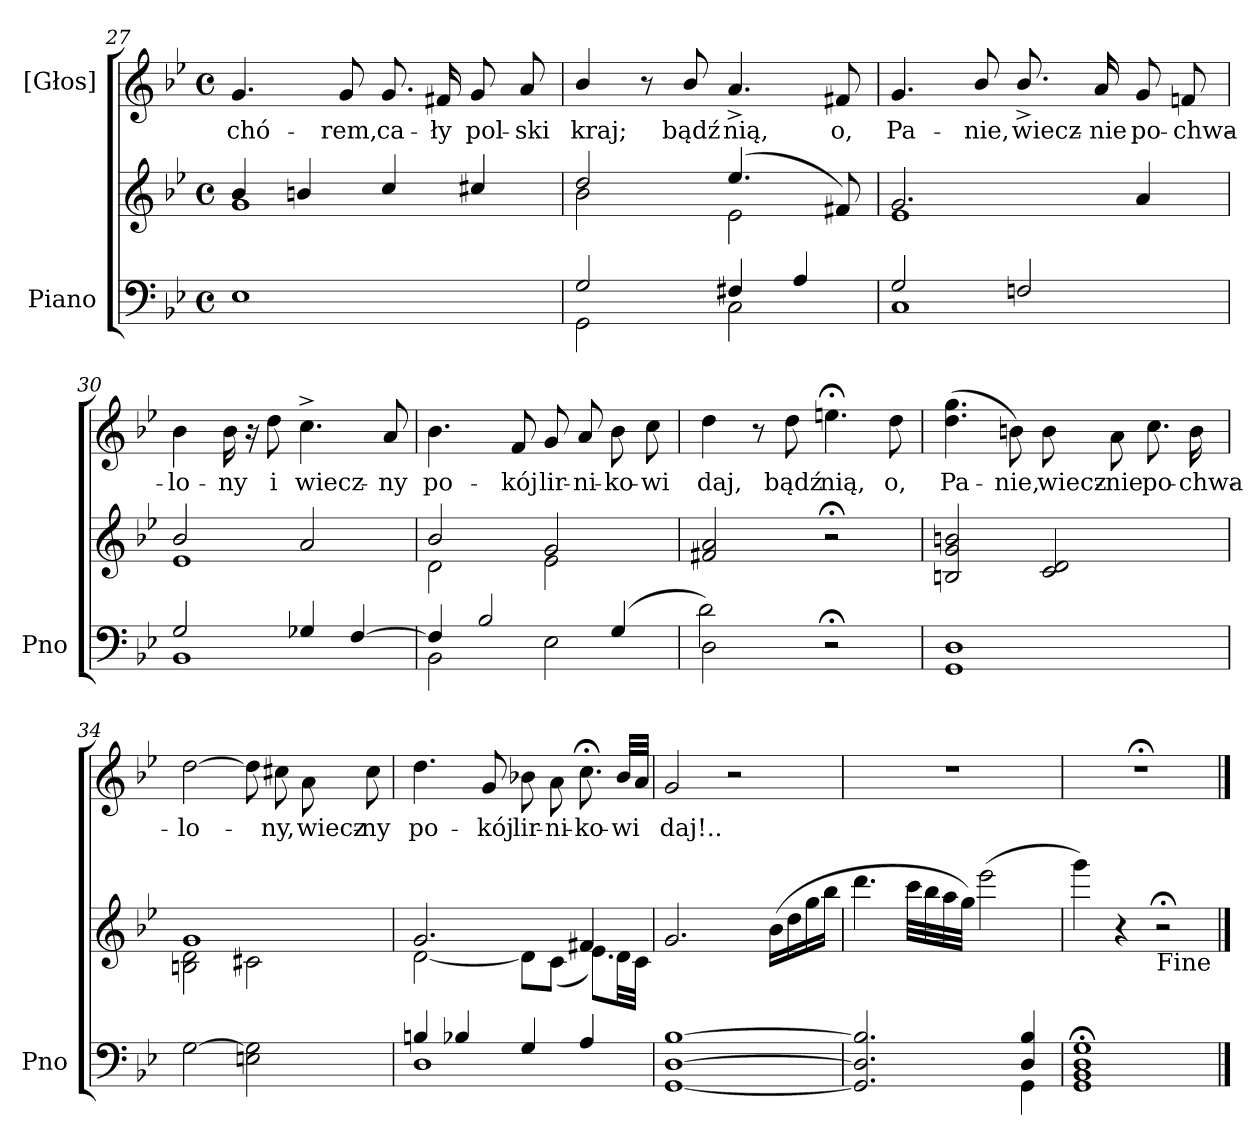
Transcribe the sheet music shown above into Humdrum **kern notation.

**kern	**kern	**kern	**text
*part2	*part2	*part1	*part1
*staff3	*staff2	*staff1	*staff1
*I"Piano	*	*I"[Głos]	*
*I'Pno	*	*	*
*clefF4	*clefG2	*clefG2	*
*k[b-e-]	*k[b-e-]	*k[b-e-]	*
*M4/4	*M4/4	*M4/4	*
*met(c)	*met(c)	*met(c)	*
=27	=27	=27	=27
*	*^	*	*
1E-	4b-/	1g	4.g/	chó-
.	4bn/	.	.	.
.	.	.	8g/	-rem,
.	4cc/	.	8.g/	ca-
.	.	.	16f#X/	-ły
.	4cc#X/	.	8g/	pol-
.	.	.	8a/	-ski
=28	=28	=28	=28	=28
*^	*	*	*	*
2G/	2GG\	2dd/	2b-\	4b-/	kraj;
.	.	.	.	8r	.
.	.	.	.	8b-/	bądź
4F#X/	2C\	(4.ee-/	2e-\	4.a^>/	nią,
4A/	.	.	.	.	.
.	.	8f#X/)	.	8f#X/	o,
=29	=29	=29	=29	=29	=29
2G/	1C	2.g/	1e-	4.g/	Pa-
.	.	.	.	8b-/	-nie,
2Fn/	.	.	.	8.b-^>/	wiecz-
.	.	.	.	16a/	-nie
.	.	4a/	.	8g/	po-
.	.	.	.	8fn/	-chwa-
=30	=30	=30	=30	=30	=30
2G/	1BB-	2b-/	1e-	4b-\	-lo-
.	.	.	.	16b-\	-ny
.	.	.	.	16r	.
.	.	.	.	8dd\	i
4G-X/	.	2a/	.	4.cc^\	wiecz-
[4F/	.	.	.	.	.
.	.	.	.	8a/	-ny
=31	=31	=31	=31	=31	=31
4F/]	2BB-\	2b-/	2d\	4.b-\	po-
2B-/	.	.	.	.	.
.	.	.	.	8f/	-kój
.	2E-\	2g/	2e-\	8g/	lir-
.	.	.	.	8a/	-ni-
(>4G/	.	.	.	8b-\	-ko-
.	.	.	.	8cc\	-wi
*	*	*v	*v	*	*
=32	=32	=32	=32	=32
2D\	2d\)	2f#X/ 2a/	4dd\	daj,
.	.	.	8r	.
.	.	.	8dd\	bądź
2r;<	2ryy	2r;<	4.een;<\	nią,
.	.	.	8dd\	o,
*v	*v	*	*	*
=33	=33	=33	=33
1GG 1D	2Bn/ 2g/ 2bn/	(4.dd\ 4.gg\	Pa-
.	.	8bn\)	-nie,
.	2c/ 2d/	8b\	wiecz-
.	.	8a\	-nie
.	.	8.cc\	po-
.	.	16b\	-chwa-
=34	=34	=34	=34
*	*^	*	*
[2G\	1g	2Bn\ 2d\	[2dd\	-lo-
2En\ 2G]\	.	2c#X\	8dd\]	.
.	.	.	8cc#X\	-ny,
.	.	.	8a\	wiecz-
.	.	.	8cc#\	-ny
=35	=35	=35	=35	=35
*^	*	*	*	*
4Bn/	1D	2.g/	[2d\	4.dd\	po-
4B-X/	.	.	.	.	.
.	.	.	.	8g/	-kój
4G/	.	.	8d\L]	8b-X\	lir-
.	.	.	(8c\J	8a\	-ni-
4A/	.	4f#X/	8.e-\L)	8.cc;<\	-ko-
.	.	.	32d\LL	32b-/LLL	-wi
.	.	.	32c\JJJ	32a/JJJ	.
*v	*v	*	*	*	*
*	*v	*v	*	*
=36	=36	=36	=36
[1GG [1D [1B-	2.g/	2g/	daj!..
.	.	2r	.
.	(16b-\LL	.	.
.	16dd\	.	.
.	16gg\	.	.
.	16bb-\JJ	.	.
=37	=37	=37	=37
*^	*	*	*
2.GG]/ 2.D]/ 2.B-]/	2.ryy	4.ddd\	1r	.
.	.	32ccc\LLL	.	.
.	.	32bb-\	.	.
.	.	32aa\	.	.
.	.	32gg\JJJ)	.	.
.	.	(2eee-\	.	.
4D/ 4B-/	4GG\	.	.	.
*v	*v	*	*	*
=38	=38	=38	=38
1GG;< 1BB-;< 1D;< 1G;<	4ggg\)	1r;<	.
.	4r	.	.
!	!LO:TX:b:t=Fine	!	!
.	2r;<	.	.
==	==	==	==
*-	*-	*-	*-
